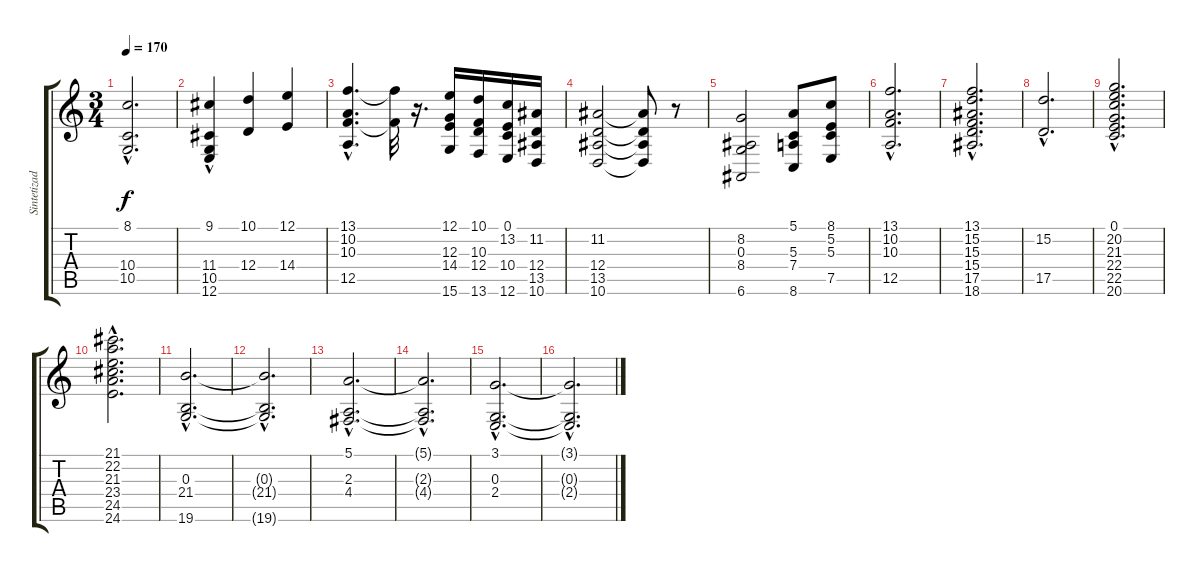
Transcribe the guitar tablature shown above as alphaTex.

\track ("Sintetizador" "Sintetizad") {instrument stringensemble1}
\staff {score tabs}
\tuning (E4 B3 G3 D3 A2 E2) {hide}
\ts (3 4)
\tempo 170
\clef g2
\ks c
(8.1{hac} 10.4{hac} 10.5).2{d dy f} |
(9.1 11.4 10.5{hac} 12.6{hac}).4 (10.1 12.4).4 (12.1 14.4).4 |
(13.1{hac} 10.2{hac} 10.3{hac} 12.5{hac}).4{d volume 11} (13.1{t} 10.3{t}).32 r.16{d} (12.1 12.3 14.4 15.6).16 (10.1 10.3 12.4 13.6).16 (0.1 13.2 10.4 12.6).16 (11.2 12.4 13.5 10.6).16 |
(11.2 12.4 13.5 10.6).2 (11.2{t} 12.4{t} 13.5{t} 10.6{t}).8 r.8 |
(8.2 0.3 8.4 6.6).2 (5.1 5.3 7.4 8.6).8 (8.1 5.2 5.3 7.5).8 |
(13.1{hac} 10.2{hac} 10.3{hac} 12.5{hac}).2{d} |
(13.1 15.2{hac} 15.3 15.4 17.5{hac} 18.6).2{d} |
(15.2{hac} 17.5{hac}).2{d} |
(0.1{hac} 20.2{hac} 21.3{hac} 22.4{hac} 22.5{hac} 20.6{hac}).2{d} |
(21.1{hac} 22.2{hac} 21.3{hac} 23.4{hac} 24.5{hac} 24.6{hac}).2{d} |
(0.3{hac} 21.4{hac} 19.6{hac}).2{d} |
(0.3{hac t} 21.4{hac t} 19.6{hac t}).2{d} |
(5.1{hac} 2.3{hac} 4.4{hac}).2{d} |
(5.1{hac t} 2.3{hac t} 4.4{hac t}).2{d} |
(3.1{hac} 0.3{hac} 2.4{hac}).2{d} |
(3.1{hac t} 0.3{hac t} 2.4{hac t}).2{d}
